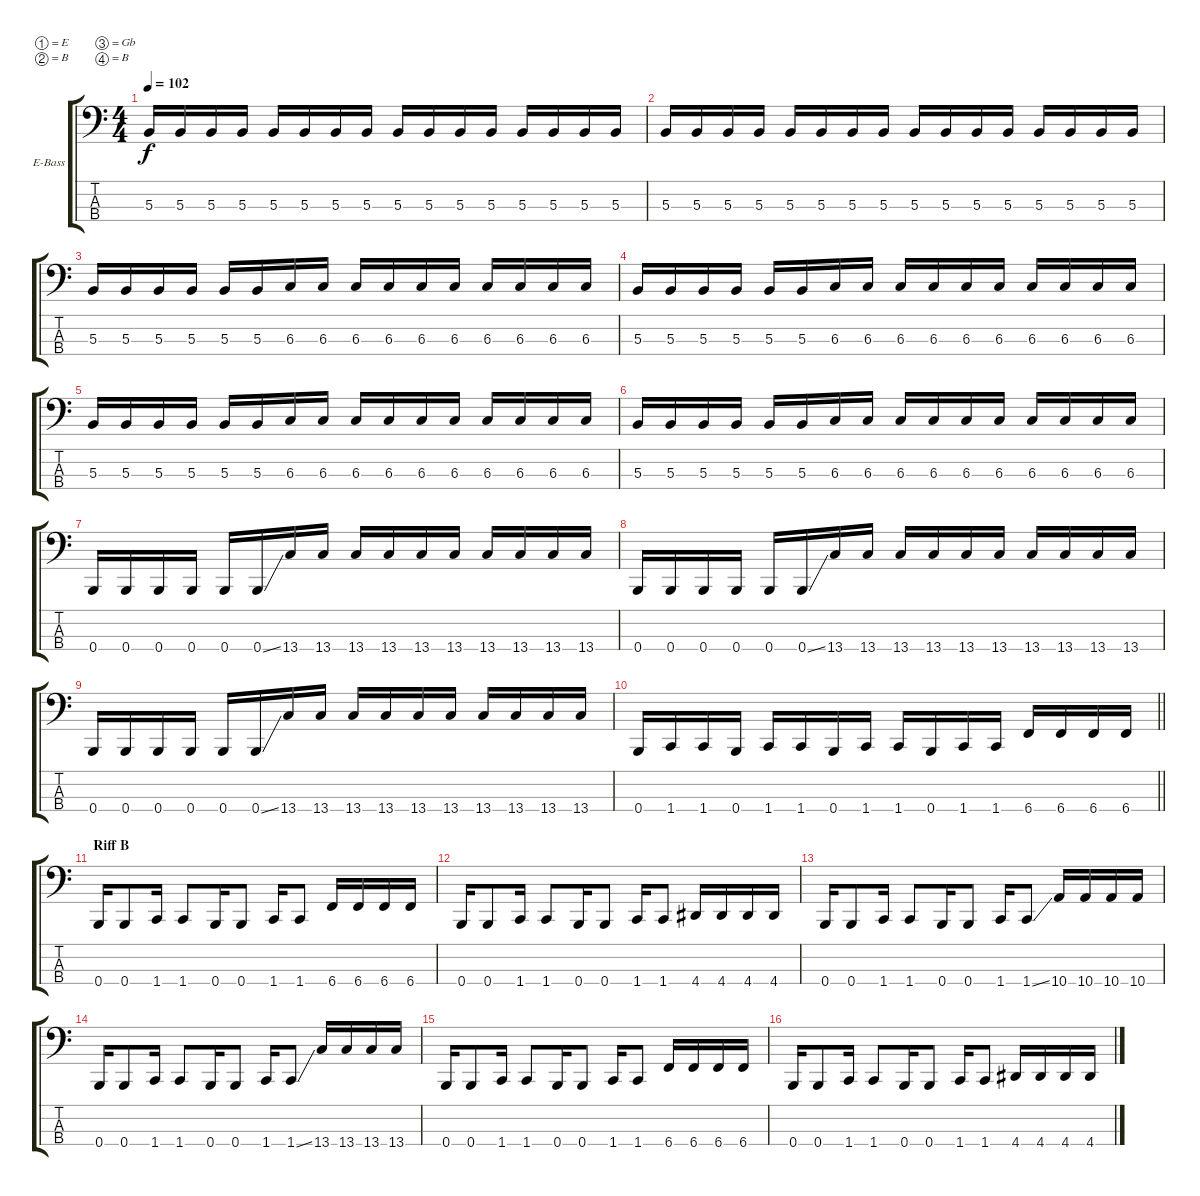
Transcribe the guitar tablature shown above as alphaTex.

\bracketExtendMode groupsimilarinstruments
\firstSystemTrackNameOrientation horizontal
\otherSystemsTrackNameOrientation horizontal
\track ("Adam Duce" "E-Bass") {instrument electricbasspick}
\staff {score tabs}
\tuning (E2 B1 Gb1 B0)
\ts (4 4)
\tempo 102
\clef f4
\ks c
5.3.16{dy f} 5.3.16 5.3.16 5.3.16 5.3.16 5.3.16 5.3.16 5.3.16 5.3.16 5.3.16 5.3.16 5.3.16 5.3.16 5.3.16 5.3.16 5.3.16 |
5.3.16 5.3.16 5.3.16 5.3.16 5.3.16 5.3.16 5.3.16 5.3.16 5.3.16 5.3.16 5.3.16 5.3.16 5.3.16 5.3.16 5.3.16 5.3.16 |
5.3.16 5.3.16 5.3.16 5.3.16 5.3.16 5.3.16 6.3.16 6.3.16 6.3.16 6.3.16 6.3.16 6.3.16 6.3.16 6.3.16 6.3.16 6.3.16 |
5.3.16 5.3.16 5.3.16 5.3.16 5.3.16 5.3.16 6.3.16 6.3.16 6.3.16 6.3.16 6.3.16 6.3.16 6.3.16 6.3.16 6.3.16 6.3.16 |
5.3.16 5.3.16 5.3.16 5.3.16 5.3.16 5.3.16 6.3.16 6.3.16 6.3.16 6.3.16 6.3.16 6.3.16 6.3.16 6.3.16 6.3.16 6.3.16 |
5.3.16 5.3.16 5.3.16 5.3.16 5.3.16 5.3.16 6.3.16 6.3.16 6.3.16 6.3.16 6.3.16 6.3.16 6.3.16 6.3.16 6.3.16 6.3.16 |
0.4.16 0.4.16 0.4.16 0.4.16 0.4.16 0.4{ss}.16 13.4.16 13.4.16 13.4.16 13.4.16 13.4.16 13.4.16 13.4.16 13.4.16 13.4.16 13.4.16 |
0.4.16 0.4.16 0.4.16 0.4.16 0.4.16 0.4{ss}.16 13.4.16 13.4.16 13.4.16 13.4.16 13.4.16 13.4.16 13.4.16 13.4.16 13.4.16 13.4.16 |
0.4.16 0.4.16 0.4.16 0.4.16 0.4.16 0.4{ss}.16 13.4.16 13.4.16 13.4.16 13.4.16 13.4.16 13.4.16 13.4.16 13.4.16 13.4.16 13.4.16 |
\barLineRight lightlight
0.4.16 1.4.16 1.4.16 0.4.16 1.4.16 1.4.16 0.4.16 1.4.16 1.4.16 0.4.16 1.4.16 1.4.16 6.4.16 6.4.16 6.4.16 6.4.16 |
\section ("" "Riff B")
0.4.16 0.4.8 1.4.16 1.4.8 0.4.16 0.4.8 1.4.16 1.4.8 6.4.16 6.4.16 6.4.16 6.4.16 |
0.4.16 0.4.8 1.4.16 1.4.8 0.4.16 0.4.8 1.4.16 1.4.8 4.4.16 4.4.16 4.4.16 4.4.16 |
0.4.16 0.4.8 1.4.16 1.4.8 0.4.16 0.4.8 1.4.16 1.4{ss}.8 10.4.16 10.4.16 10.4.16 10.4.16 |
0.4.16 0.4.8 1.4.16 1.4.8 0.4.16 0.4.8 1.4.16 1.4{ss}.8 13.4.16 13.4.16 13.4.16 13.4.16 |
0.4.16 0.4.8 1.4.16 1.4.8 0.4.16 0.4.8 1.4.16 1.4.8 6.4.16 6.4.16 6.4.16 6.4.16 |
0.4.16 0.4.8 1.4.16 1.4.8 0.4.16 0.4.8 1.4.16 1.4.8 4.4.16 4.4.16 4.4.16 4.4.16
